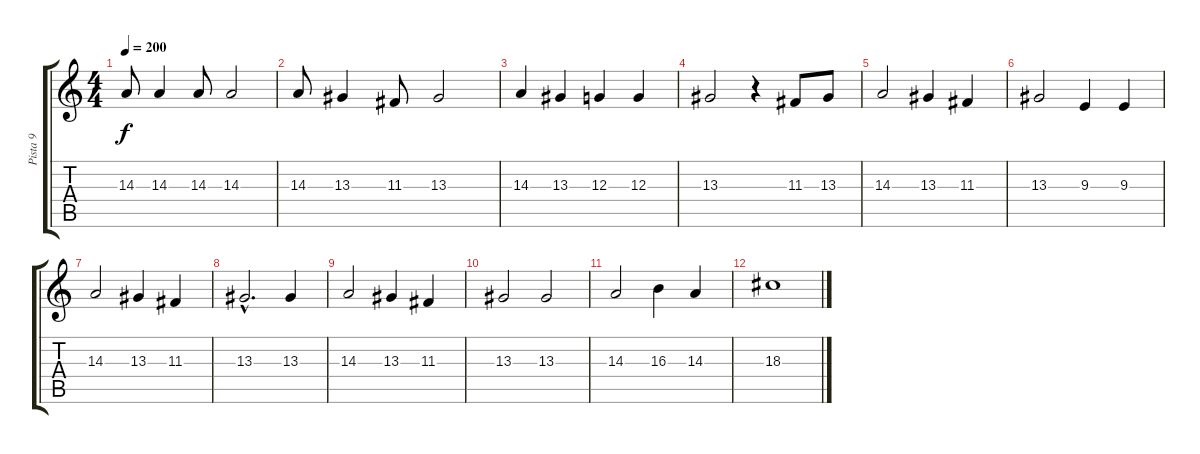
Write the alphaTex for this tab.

\track ("Pista 9" "Pista 9") {instrument pad4choir}
\staff {score tabs}
\tuning (E4 B3 G3 D3 A2 E2) {hide}
\ts (4 4)
\tempo 200
\clef g2
\ks c
14.3.8{dy f} 14.3.4 14.3.8 14.3.2 |
14.3.8 13.3.4 11.3.8 13.3.2 |
14.3.4 13.3.4 12.3.4 12.3.4 |
13.3.2 r.4 11.3.8 13.3.8 |
14.3.2 13.3.4 11.3.4 |
13.3.2 9.3.4 9.3.4 |
14.3.2 13.3.4 11.3.4 |
13.3{hac}.2{d} 13.3.4 |
14.3.2 13.3.4 11.3.4 |
13.3.2 13.3.2 |
14.3.2 16.3.4 14.3.4 |
18.3.1
